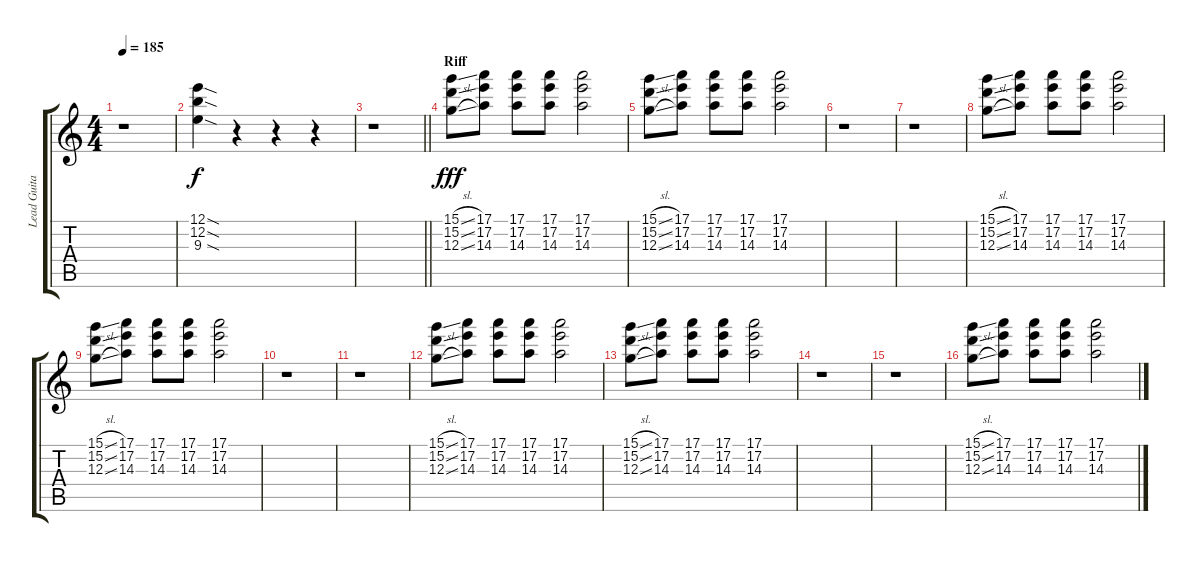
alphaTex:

\track ("Lead Guitar" "Lead Guita") {instrument overdrivenguitar}
\staff {score tabs}
\tuning (E4 B3 G3 D3 A2 E2) {hide}
\ts (4 4)
\tempo 185
\clef g2
\ks c
r.1{dy f} |
(12.1{sod} 12.2{sod} 9.3{sod}).4 r.4 r.4 r.4 |
\barLineRight lightlight
r.1 |
\section ("" "Riff")
(15.1{sl} 15.2{sl} 12.3{sl}).8{dy fff volume 6} (17.1 17.2 14.3).8 (17.1 17.2 14.3).8 (17.1 17.2 14.3).8 (17.1 17.2 14.3).2 |
(15.1{sl} 15.2{sl} 12.3{sl}).8 (17.1 17.2 14.3).8 (17.1 17.2 14.3).8 (17.1 17.2 14.3).8 (17.1 17.2 14.3).2 |
r.1 |
r.1 |
(15.1{sl} 15.2{sl} 12.3{sl}).8 (17.1 17.2 14.3).8 (17.1 17.2 14.3).8 (17.1 17.2 14.3).8 (17.1 17.2 14.3).2 |
(15.1{sl} 15.2{sl} 12.3{sl}).8 (17.1 17.2 14.3).8 (17.1 17.2 14.3).8 (17.1 17.2 14.3).8 (17.1 17.2 14.3).2 |
r.1 |
r.1 |
(15.1{sl} 15.2{sl} 12.3{sl}).8 (17.1 17.2 14.3).8 (17.1 17.2 14.3).8 (17.1 17.2 14.3).8 (17.1 17.2 14.3).2 |
(15.1{sl} 15.2{sl} 12.3{sl}).8 (17.1 17.2 14.3).8 (17.1 17.2 14.3).8 (17.1 17.2 14.3).8 (17.1 17.2 14.3).2 |
r.1 |
r.1 |
(15.1{sl} 15.2{sl} 12.3{sl}).8 (17.1 17.2 14.3).8 (17.1 17.2 14.3).8 (17.1 17.2 14.3).8 (17.1 17.2 14.3).2
